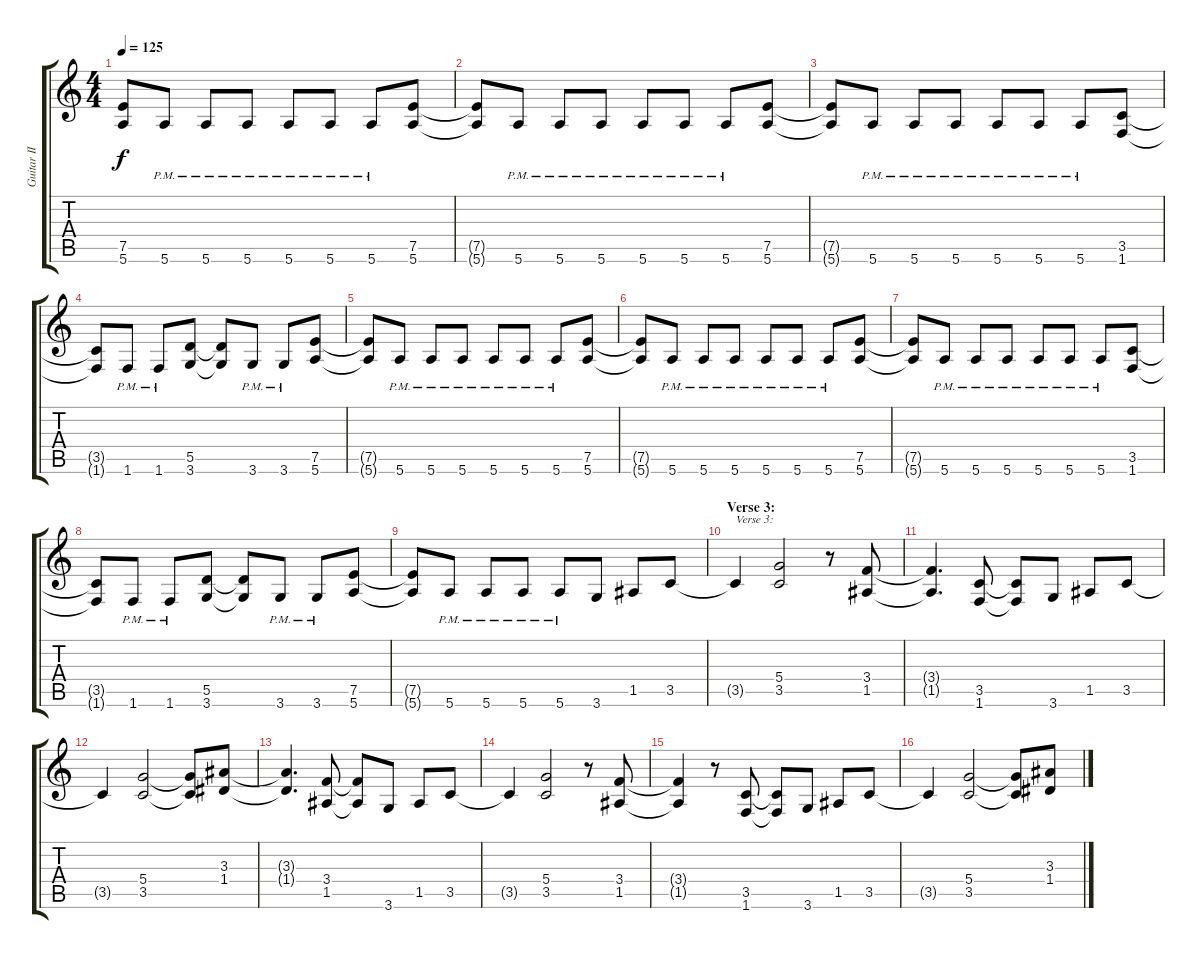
\track ("Guitar II" "Guitar II") {instrument distortionguitar}
\staff {score tabs}
\tuning (E4 B3 G3 D3 A2 E2) {hide}
\ts (4 4)
\tempo 125
\clef g2
\ks c
(7.5{t} 5.6{t}).8{dy f} 5.6{pm}.8 5.6{pm}.8 5.6{pm}.8 5.6{pm}.8 5.6{pm}.8 5.6{pm}.8 (7.5 5.6).8 |
(7.5{t} 5.6{t}).8 5.6{pm}.8 5.6{pm}.8 5.6{pm}.8 5.6{pm}.8 5.6{pm}.8 5.6{pm}.8 (7.5 5.6).8 |
(7.5{t} 5.6{t}).8 5.6{pm}.8 5.6{pm}.8 5.6{pm}.8 5.6{pm}.8 5.6{pm}.8 5.6{pm}.8 (3.5 1.6).8 |
(3.5{t} 1.6{t}).8 1.6{pm}.8 1.6{pm}.8 (5.5 3.6).8 (5.5{t} 3.6{t}).8 3.6{pm}.8 3.6{pm}.8 (7.5 5.6).8 |
(7.5{t} 5.6{t}).8 5.6{pm}.8 5.6{pm}.8 5.6{pm}.8 5.6{pm}.8 5.6{pm}.8 5.6{pm}.8 (7.5 5.6).8 |
(7.5{t} 5.6{t}).8 5.6{pm}.8 5.6{pm}.8 5.6{pm}.8 5.6{pm}.8 5.6{pm}.8 5.6{pm}.8 (7.5 5.6).8 |
(7.5{t} 5.6{t}).8 5.6{pm}.8 5.6{pm}.8 5.6{pm}.8 5.6{pm}.8 5.6{pm}.8 5.6{pm}.8 (3.5 1.6).8 |
(3.5{t} 1.6{t}).8 1.6{pm}.8 1.6{pm}.8 (5.5 3.6).8 (5.5{t} 3.6{t}).8 3.6{pm}.8 3.6{pm}.8 (7.5 5.6).8 |
(7.5{t} 5.6{t}).8 5.6{pm}.8 5.6{pm}.8 5.6{pm}.8 5.6{pm}.8 3.6.8 1.5.8 3.5.8 |
\section ("" "Verse 3:")
3.5{t}.4{txt "Verse 3:"} (5.4 3.5).2 r.8 (3.4 1.5).8 |
(3.4{t} 1.5{t}).4{d} (3.5 1.6).8 (3.5{t} 1.6{t}).8 3.6.8 1.5.8 3.5.8 |
3.5{t}.4 (5.4 3.5).2 (5.4{t} 3.5{t}).8 (3.3 1.4).8 |
(3.3{t} 1.4{t}).4{d} (3.4 1.5).8 (3.4{t} 1.5{t}).8 3.6.8 1.5.8 3.5.8 |
3.5{t}.4 (5.4 3.5).2 r.8 (3.4 1.5).8 |
(3.4{t} 1.5{t}).4 r.8 (3.5 1.6).8 (3.5{t} 1.6{t}).8 3.6.8 1.5.8 3.5.8 |
3.5{t}.4 (5.4 3.5).2 (5.4{t} 3.5{t}).8 (3.3 1.4).8
